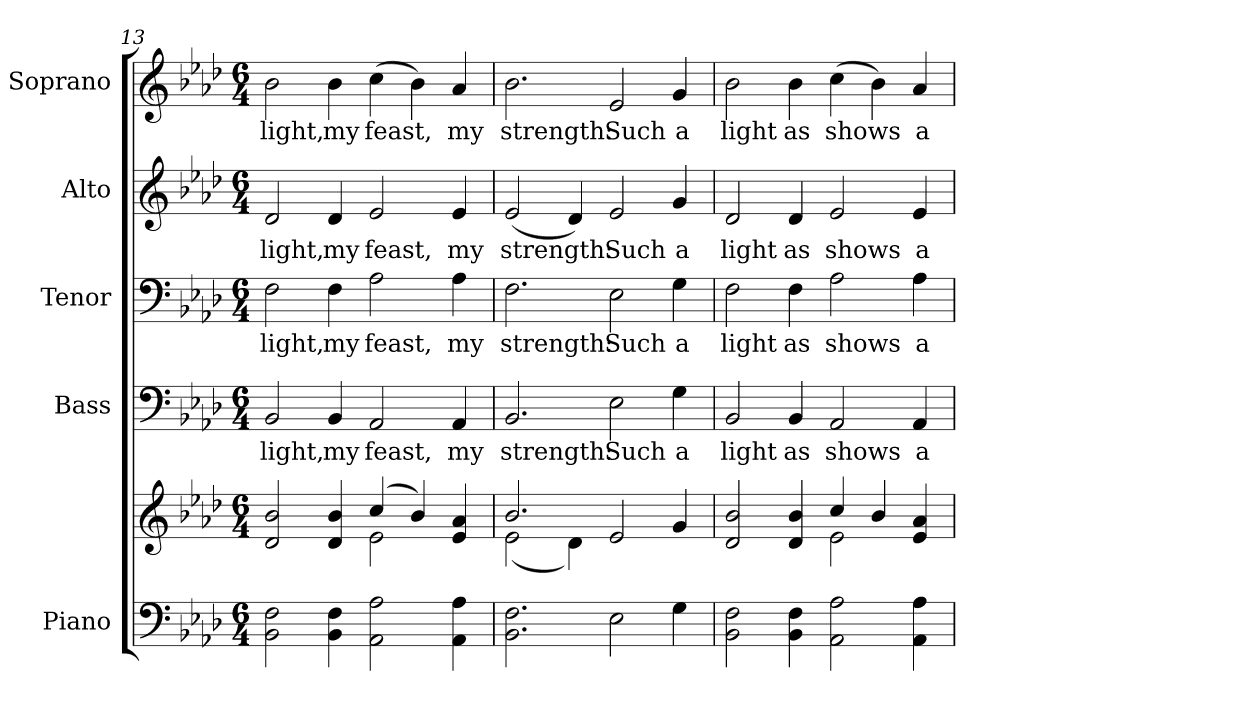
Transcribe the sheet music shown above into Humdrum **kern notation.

**kern	**kern	**kern	**text	**kern	**text	**kern	**text	**kern	**text
*part5	*part5	*part4	*part4	*part3	*part3	*part2	*part2	*part1	*part1
*staff6	*staff5	*staff4	*staff4	*staff3	*staff3	*staff2	*staff2	*staff1	*staff1
*I"Piano	*	*I"Bass	*	*I"Tenor	*	*I"Alto	*	*I"Soprano	*
*I'Pno.	*	*I'B.	*	*I'T.	*	*I'A.	*	*I'S.	*
!!LO:PB:g=z
*clefF4	*clefG2	*clefF4	*	*clefF4	*	*clefG2	*	*clefG2	*
*k[b-e-a-d-]	*k[b-e-a-d-]	*k[b-e-a-d-]	*	*k[b-e-a-d-]	*	*k[b-e-a-d-]	*	*k[b-e-a-d-]	*
*A-:	*A-:	*A-:	*	*A-:	*	*A-:	*	*A-:	*
*M6/4	*M6/4	*M6/4	*	*M6/4	*	*M6/4	*	*M6/4	*
=13	=13	=13	=13	=13	=13	=13	=13	=13	=13
*	*^	*	*	*	*	*	*	*	*
!	!	!	!	!LO:LY:b:color=#000000	!	!	!	!	!	!
!	!	!	!	!	!	!LO:LY:b:color=#000000	!	!	!	!
!	!	!	!	!	!	!	!	!LO:LY:b:color=#000000	!	!
!	!	!	!	!	!	!	!	!	!	!LO:LY:b:color=#000000
2BB-i\ 2Fi	2d-i/ 2b-i	2.ryy	2BB-i/	light,	2Fi\	light,	2d-i/	light,	2b-i\	light,
!	!	!	!	!LO:LY:b:color=#000000	!	!	!	!	!	!
!	!	!	!	!	!	!LO:LY:b:color=#000000	!	!	!	!
!	!	!	!	!	!	!	!	!LO:LY:b:color=#000000	!	!
!	!	!	!	!	!	!	!	!	!	!LO:LY:b:color=#000000
4BB-i\ 4Fi	4d-i/ 4b-i	.	4BB-i/	my	4Fi\	my	4d-i/	my	4b-i\	my
!	!	!	!	!LO:LY:b:color=#000000	!	!	!	!	!	!
!	!	!	!	!	!	!LO:LY:b:color=#000000	!	!	!	!
!	!	!	!	!	!	!	!	!LO:LY:b:color=#000000	!	!
!	!	!	!	!	!	!	!	!	!	!LO:LY:b:color=#000000
2AA-i\ 2A-i	(4cci/	2e-i\	2AA-i/	feast,	2A-i\	feast,	2e-i/	feast,	(4cci\	feast,
.	4b-i/)	.	.	.	.	.	.	.	4b-i\)	.
!	!	!	!	!LO:LY:b:color=#000000	!	!	!	!	!	!
!	!	!	!	!	!	!LO:LY:b:color=#000000	!	!	!	!
!	!	!	!	!	!	!	!	!LO:LY:b:color=#000000	!	!
!	!	!	!	!	!	!	!	!	!	!LO:LY:b:color=#000000
4AA-i\ 4A-i	4e-i/ 4a-i	4ryy	4AA-i/	my	4A-i\	my	4e-i/	my	4a-i/	my
=14	=14	=14	=14	=14	=14	=14	=14	=14	=14	=14
!	!	!	!	!LO:LY:b:color=#000000	!	!	!	!	!	!
!	!	!	!	!	!	!LO:LY:b:color=#000000	!	!	!	!
!	!	!	!	!	!	!	!	!LO:LY:b:color=#000000	!	!
!	!	!	!	!	!	!	!	!	!	!LO:LY:b:color=#000000
2.BB-i\ 2.Fi	2.b-i/	(2e-i\	2.BB-i/	strength:	2.Fi\	strength:	(2e-i/	strength:	2.b-i\	strength:
.	.	4d-i\)	.	.	.	.	4d-i/)	.	.	.
!	!	!	!	!LO:LY:b:color=#000000	!	!	!	!	!	!
!	!	!	!	!	!	!LO:LY:b:color=#000000	!	!	!	!
!	!	!	!	!	!	!	!	!LO:LY:b:color=#000000	!	!
!	!	!	!	!	!	!	!	!	!	!LO:LY:b:color=#000000
2E-i\	2e-i/	2.ryy	2E-i\	Such	2E-i\	Such	2e-i/	Such	2e-i/	Such
!	!	!	!	!LO:LY:b:color=#000000	!	!	!	!	!	!
!	!	!	!	!	!	!LO:LY:b:color=#000000	!	!	!	!
!	!	!	!	!	!	!	!	!LO:LY:b:color=#000000	!	!
!	!	!	!	!	!	!	!	!	!	!LO:LY:b:color=#000000
4Gi\	4gi/	.	4Gi\	a	4Gi\	a	4gi/	a	4gi/	a
=15	=15	=15	=15	=15	=15	=15	=15	=15	=15	=15
!	!	!	!	!LO:LY:b:color=#000000	!	!	!	!	!	!
!	!	!	!	!	!	!LO:LY:b:color=#000000	!	!	!	!
!	!	!	!	!	!	!	!	!LO:LY:b:color=#000000	!	!
!	!	!	!	!	!	!	!	!	!	!LO:LY:b:color=#000000
2BB-i\ 2Fi	2d-i/ 2b-i	2.ryy	2BB-i/	light	2Fi\	light	2d-i/	light	2b-i\	light
!	!	!	!	!LO:LY:b:color=#000000	!	!	!	!	!	!
!	!	!	!	!	!	!LO:LY:b:color=#000000	!	!	!	!
!	!	!	!	!	!	!	!	!LO:LY:b:color=#000000	!	!
!	!	!	!	!	!	!	!	!	!	!LO:LY:b:color=#000000
4BB-i\ 4Fi	4d-i/ 4b-i	.	4BB-i/	as	4Fi\	as	4d-i/	as	4b-i\	as
!	!	!	!	!LO:LY:b:color=#000000	!	!	!	!	!	!
!	!	!	!	!	!	!LO:LY:b:color=#000000	!	!	!	!
!	!	!	!	!	!	!	!	!LO:LY:b:color=#000000	!	!
!	!	!	!	!	!	!	!	!	!	!LO:LY:b:color=#000000
2AA-i\ 2A-i	4cci/	2e-i\	2AA-i/	shows	2A-i\	shows	2e-i/	shows	(4cci\	shows
.	4b-i/	.	.	.	.	.	.	.	4b-i\)	.
!	!	!	!	!LO:LY:b:color=#000000	!	!	!	!	!	!
!	!	!	!	!	!	!LO:LY:b:color=#000000	!	!	!	!
!	!	!	!	!	!	!	!	!LO:LY:b:color=#000000	!	!
!	!	!	!	!	!	!	!	!	!	!LO:LY:b:color=#000000
4AA-i\ 4A-i	4e-i/ 4a-i	4ryy	4AA-i/	a	4A-i\	a	4e-i/	a	4a-i/	a
*	*v	*v	*	*	*	*	*	*	*	*
=	=	=	=	=	=	=	=	=	=
*-	*-	*-	*-	*-	*-	*-	*-	*-	*-
